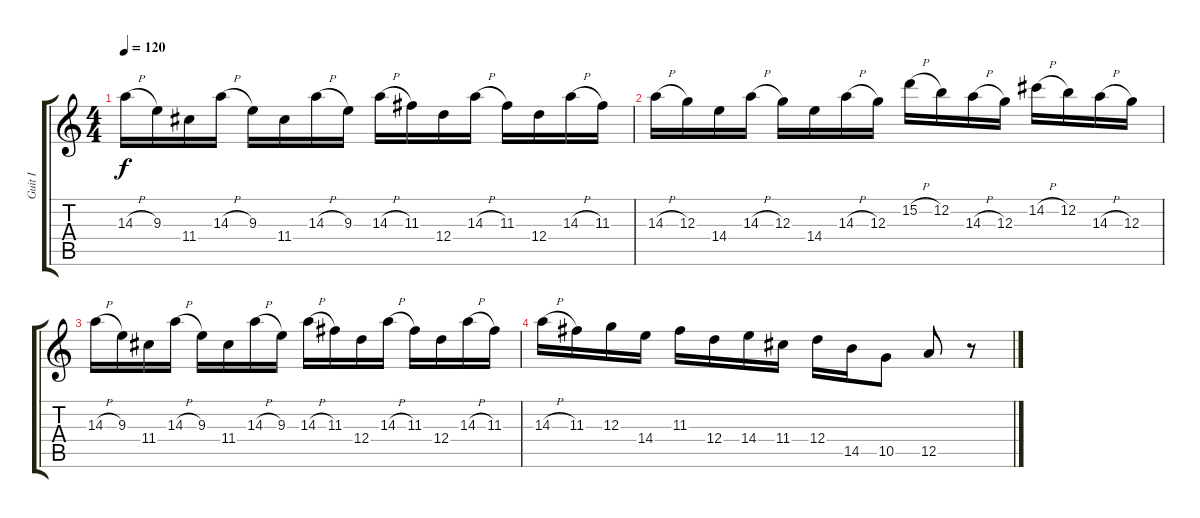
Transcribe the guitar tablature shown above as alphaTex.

\track ("Guit I" "Guit I") {instrument distortionguitar}
\staff {score tabs}
\tuning (E4 B3 G3 D3 A2 E2) {hide}
\ts (4 4)
\tempo 120
\clef g2
\ks c
14.3{h}.16{dy f} 9.3.16 11.4.16 14.3{h}.16 9.3.16 11.4.16 14.3{h}.16 9.3.16 14.3{h}.16 11.3.16 12.4.16 14.3{h}.16 11.3.16 12.4.16 14.3{h}.16 11.3.16 |
14.3{h}.16 12.3.16 14.4.16 14.3{h}.16 12.3.16 14.4.16 14.3{h}.16 12.3.16 15.2{h}.16 12.2.16 14.3{h}.16 12.3.16 14.2{h}.16 12.2.16 14.3{h}.16 12.3.16 |
14.3{h}.16 9.3.16 11.4.16 14.3{h}.16 9.3.16 11.4.16 14.3{h}.16 9.3.16 14.3{h}.16 11.3.16 12.4.16 14.3{h}.16 11.3.16 12.4.16 14.3{h}.16 11.3.16 |
14.3{h}.16 11.3.16 12.3.16 14.4.16 11.3.16 12.4.16 14.4.16 11.4.16 12.4.16 14.5.16 10.5.8 12.5.8 r.8
